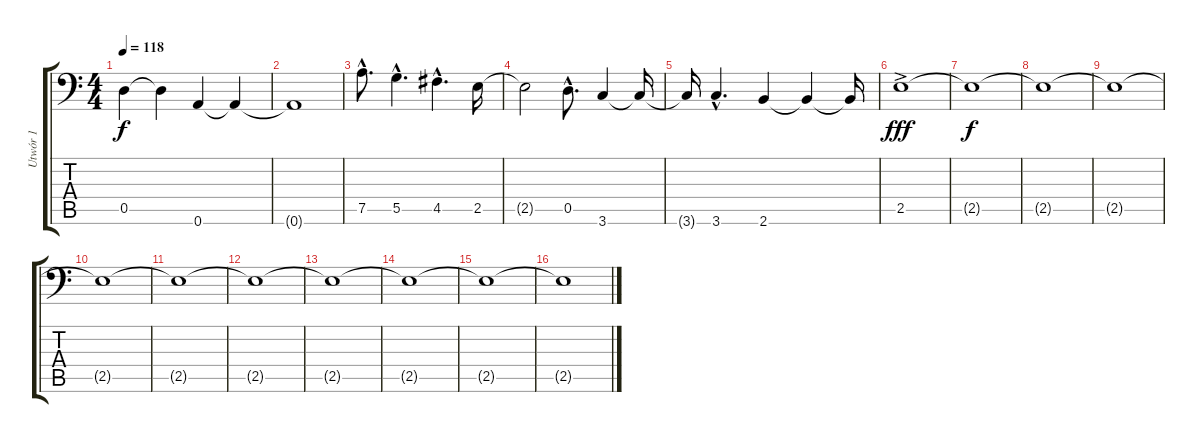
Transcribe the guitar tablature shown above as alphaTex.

\track ("Utwór 1" "Utwór 1") {instrument synthbass2}
\staff {score tabs}
\tuning (A3 E3 C3 G2 D2 A1) {hide}
\ts (4 4)
\tempo 118
\clef f4
\ks c
0.5{t}.4{dy f} 0.5{t}.4 0.6.4{volume 12} 0.6{t}.4 |
0.6{t}.1 |
7.5{hac}.8{d} 5.5{hac}.4{d} 4.5{hac}.4{d} 2.5.16 |
2.5{t}.2 0.5{hac}.8{d} 3.6.4 3.6{t}.16 |
3.6{t}.16 3.6{hac}.4{d} 2.6.4 2.6{t}.4 2.6{t}.16 |
2.5{ac}.1{dy fff volume 11} |
2.5{t}.1{dy f} |
2.5{t}.1 |
2.5{t}.1 |
2.5{t}.1 |
2.5{t}.1 |
2.5{t}.1 |
2.5{t}.1 |
2.5{t}.1 |
2.5{t}.1 |
2.5{t}.1
